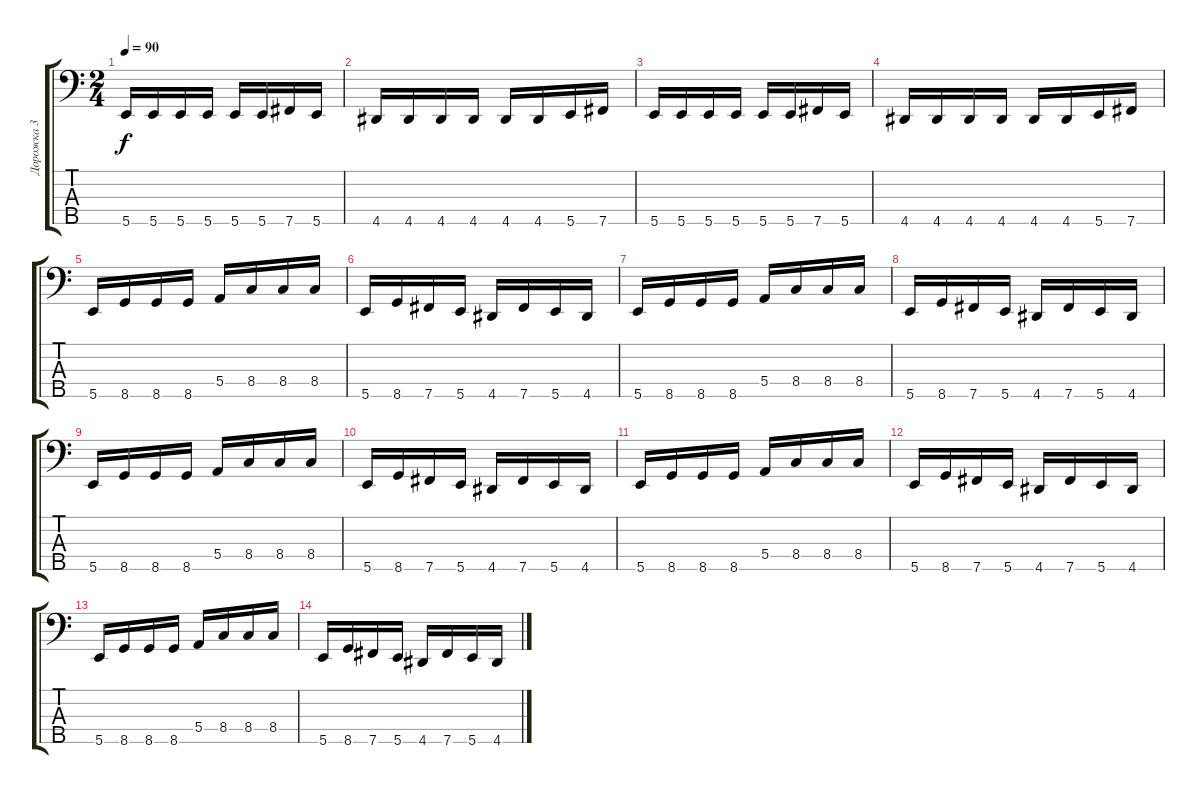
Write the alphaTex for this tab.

\track ("Дорожка 3" "Дорожка 3") {instrument electricbasspick}
\staff {score tabs}
\tuning (G2 D2 A1 E1 B0) {hide}
\ts (2 4)
\tempo 90
\clef f4
\ks c
5.5.16{dy f} 5.5.16 5.5.16 5.5.16 5.5.16 5.5.16 7.5.16 5.5.16 |
4.5.16 4.5.16 4.5.16 4.5.16 4.5.16 4.5.16 5.5.16 7.5.16 |
5.5.16 5.5.16 5.5.16 5.5.16 5.5.16 5.5.16 7.5.16 5.5.16 |
4.5.16 4.5.16 4.5.16 4.5.16 4.5.16 4.5.16 5.5.16 7.5.16 |
5.5.16 8.5.16 8.5.16 8.5.16 5.4.16 8.4.16 8.4.16 8.4.16 |
5.5.16 8.5.16 7.5.16 5.5.16 4.5.16 7.5.16 5.5.16 4.5.16 |
5.5.16 8.5.16 8.5.16 8.5.16 5.4.16 8.4.16 8.4.16 8.4.16 |
5.5.16 8.5.16 7.5.16 5.5.16 4.5.16 7.5.16 5.5.16 4.5.16 |
5.5.16 8.5.16 8.5.16 8.5.16 5.4.16 8.4.16 8.4.16 8.4.16 |
5.5.16 8.5.16 7.5.16 5.5.16 4.5.16 7.5.16 5.5.16 4.5.16 |
5.5.16 8.5.16 8.5.16 8.5.16 5.4.16 8.4.16 8.4.16 8.4.16 |
5.5.16 8.5.16 7.5.16 5.5.16 4.5.16 7.5.16 5.5.16 4.5.16 |
5.5.16 8.5.16 8.5.16 8.5.16 5.4.16 8.4.16 8.4.16 8.4.16 |
5.5.16 8.5.16 7.5.16 5.5.16 4.5.16 7.5.16 5.5.16 4.5.16
